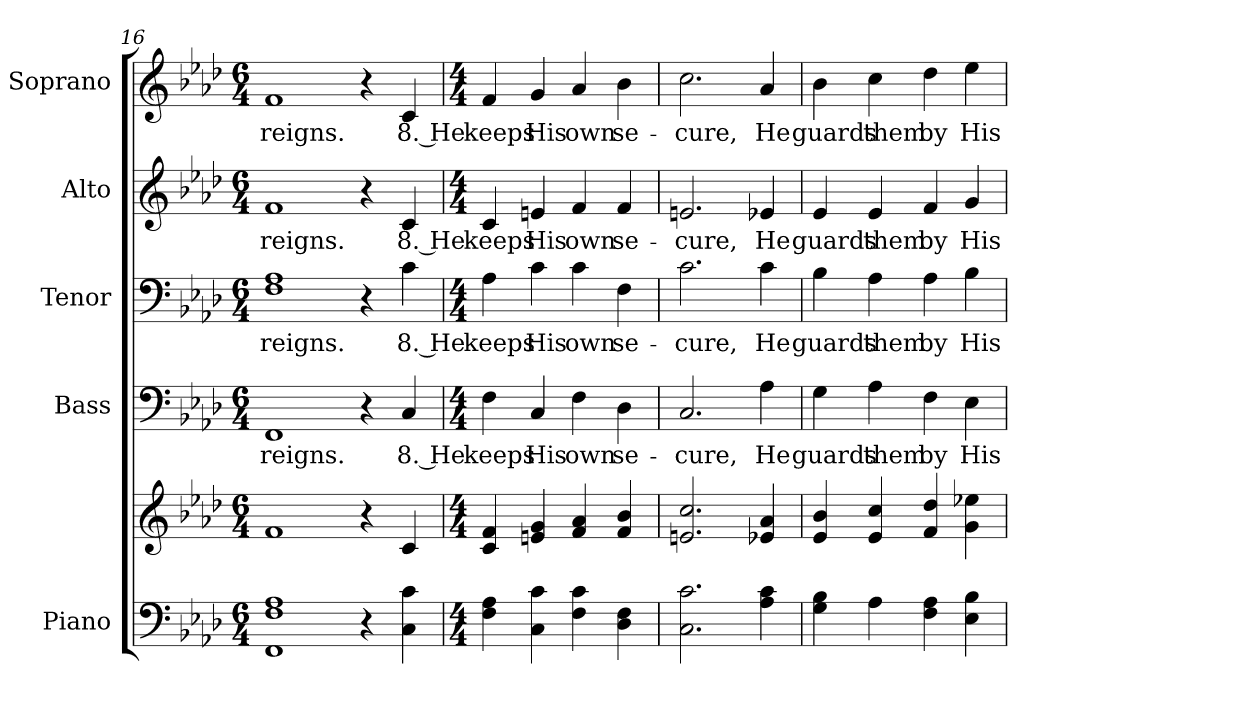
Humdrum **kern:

**kern	**kern	**kern	**text	**kern	**text	**kern	**text	**kern	**text
*part5	*part5	*part4	*part4	*part3	*part3	*part2	*part2	*part1	*part1
*staff6	*staff5	*staff4	*staff4	*staff3	*staff3	*staff2	*staff2	*staff1	*staff1
*I"Piano	*	*I"Bass	*	*I"Tenor	*	*I"Alto	*	*I"Soprano	*
*I'Pno.	*	*I'B.	*	*I'T.	*	*I'A.	*	*I'S.	*
*clefF4	*clefG2	*clefF4	*	*clefF4	*	*clefG2	*	*clefG2	*
*k[b-e-a-d-]	*k[b-e-a-d-]	*k[b-e-a-d-]	*	*k[b-e-a-d-]	*	*k[b-e-a-d-]	*	*k[b-e-a-d-]	*
*A-:	*A-:	*A-:	*	*A-:	*	*A-:	*	*A-:	*
*M6/4	*M6/4	*M6/4	*	*M6/4	*	*M6/4	*	*M6/4	*
=16	=16	=16	=16	=16	=16	=16	=16	=16	=16
!	!	!	!LO:LY:b:color=#000000	!	!	!	!	!	!
!	!	!	!	!	!LO:LY:b:color=#000000	!	!	!	!
!	!	!	!	!	!	!	!LO:LY:b:color=#000000	!	!
!	!	!	!	!	!	!	!	!	!LO:LY:b:color=#000000
1FFi 1Fi 1A-i	1fi	1FFi	reigns.	1Fi 1A-i	reigns.	1fi	reigns.	1fi	reigns.
4r	4r	4r	.	4r	.	4r	.	4r	.
!	!	!	!LO:LY:b:color=#000000	!	!	!	!	!	!
!	!	!	!	!	!LO:LY:b:color=#000000	!	!	!	!
!	!	!	!	!	!	!	!LO:LY:b:color=#000000	!	!
!	!	!	!	!	!	!	!	!	!LO:LY:b:color=#000000
4Ci\ 4ci	4ci/	4Ci/	8. He	4ci\	8. He	4ci/	8. He	4ci/	8. He
!!LO:PB:g=z
=17	=17	=17	=17	=17	=17	=17	=17	=17	=17
*M4/4	*M4/4	*M4/4	*	*M4/4	*	*M4/4	*	*M4/4	*
!	!	!	!LO:LY:b:color=#000000	!	!	!	!	!	!
!	!	!	!	!	!LO:LY:b:color=#000000	!	!	!	!
!	!	!	!	!	!	!	!LO:LY:b:color=#000000	!	!
!	!	!	!	!	!	!	!	!	!LO:LY:b:color=#000000
4Fi\ 4A-i	4ci/ 4fi	4Fi\	keeps	4A-i\	keeps	4ci/	keeps	4fi/	keeps
!	!	!	!LO:LY:b:color=#000000	!	!	!	!	!	!
!	!	!	!	!	!LO:LY:b:color=#000000	!	!	!	!
!	!	!	!	!	!	!	!LO:LY:b:color=#000000	!	!
!	!	!	!	!	!	!	!	!	!LO:LY:b:color=#000000
4Ci\ 4ci	4eni/ 4gi	4Ci/	His	4ci\	His	4eni/	His	4gi/	His
!	!	!	!LO:LY:b:color=#000000	!	!	!	!	!	!
!	!	!	!	!	!LO:LY:b:color=#000000	!	!	!	!
!	!	!	!	!	!	!	!LO:LY:b:color=#000000	!	!
!	!	!	!	!	!	!	!	!	!LO:LY:b:color=#000000
4Fi\ 4ci	4fi/ 4a-i	4Fi\	own	4ci\	own	4fi/	own	4a-i/	own
!	!	!	!LO:LY:b:color=#000000	!	!	!	!	!	!
!	!	!	!	!	!LO:LY:b:color=#000000	!	!	!	!
!	!	!	!	!	!	!	!LO:LY:b:color=#000000	!	!
!	!	!	!	!	!	!	!	!	!LO:LY:b:color=#000000
4D-i\ 4Fi	4fi/ 4b-i	4D-i\	se-	4Fi\	se-	4fi/	se-	4b-i\	se-
=18	=18	=18	=18	=18	=18	=18	=18	=18	=18
!	!	!	!LO:LY:b:color=#000000	!	!	!	!	!	!
!	!	!	!	!	!LO:LY:b:color=#000000	!	!	!	!
!	!	!	!	!	!	!	!LO:LY:b:color=#000000	!	!
!	!	!	!	!	!	!	!	!	!LO:LY:b:color=#000000
2.Ci\ 2.ci	2.eni/ 2.cci	2.Ci/	-cure,	2.ci\	-cure,	2.eni/	-cure,	2.cci\	-cure,
!	!	!	!LO:LY:b:color=#000000	!	!	!	!	!	!
!	!	!	!	!	!LO:LY:b:color=#000000	!	!	!	!
!	!	!	!	!	!	!	!LO:LY:b:color=#000000	!	!
!	!	!	!	!	!	!	!	!	!LO:LY:b:color=#000000
4A-i\ 4ci	4e-Xi/ 4a-i	4A-i\	He	4ci\	He	4e-Xi/	He	4a-i/	He
!!LO:PB:g=z
=19	=19	=19	=19	=19	=19	=19	=19	=19	=19
!	!	!	!LO:LY:b:color=#000000	!	!	!	!	!	!
!	!	!	!	!	!LO:LY:b:color=#000000	!	!	!	!
!	!	!	!	!	!	!	!LO:LY:b:color=#000000	!	!
!	!	!	!	!	!	!	!	!	!LO:LY:b:color=#000000
4Gi\ 4B-i	4e-i/ 4b-i	4Gi\	guards	4B-i\	guards	4e-i/	guards	4b-i\	guards
!	!	!	!LO:LY:b:color=#000000	!	!	!	!	!	!
!	!	!	!	!	!LO:LY:b:color=#000000	!	!	!	!
!	!	!	!	!	!	!	!LO:LY:b:color=#000000	!	!
!	!	!	!	!	!	!	!	!	!LO:LY:b:color=#000000
4A-i\	4e-i/ 4cci	4A-i\	them	4A-i\	them	4e-i/	them	4cci\	them
!	!	!	!LO:LY:b:color=#000000	!	!	!	!	!	!
!	!	!	!	!	!LO:LY:b:color=#000000	!	!	!	!
!	!	!	!	!	!	!	!LO:LY:b:color=#000000	!	!
!	!	!	!	!	!	!	!	!	!LO:LY:b:color=#000000
4Fi\ 4A-i	4fi/ 4dd-i	4Fi\	by	4A-i\	by	4fi/	by	4dd-i\	by
!	!	!	!LO:LY:b:color=#000000	!	!	!	!	!	!
!	!	!	!	!	!LO:LY:b:color=#000000	!	!	!	!
!	!	!	!	!	!	!	!LO:LY:b:color=#000000	!	!
!	!	!	!	!	!	!	!	!	!LO:LY:b:color=#000000
4E-i\ 4B-i	4gi\ 4ee-Xi	4E-i\	His	4B-i\	His	4gi/	His	4ee-i\	His
=	=	=	=	=	=	=	=	=	=
*-	*-	*-	*-	*-	*-	*-	*-	*-	*-
